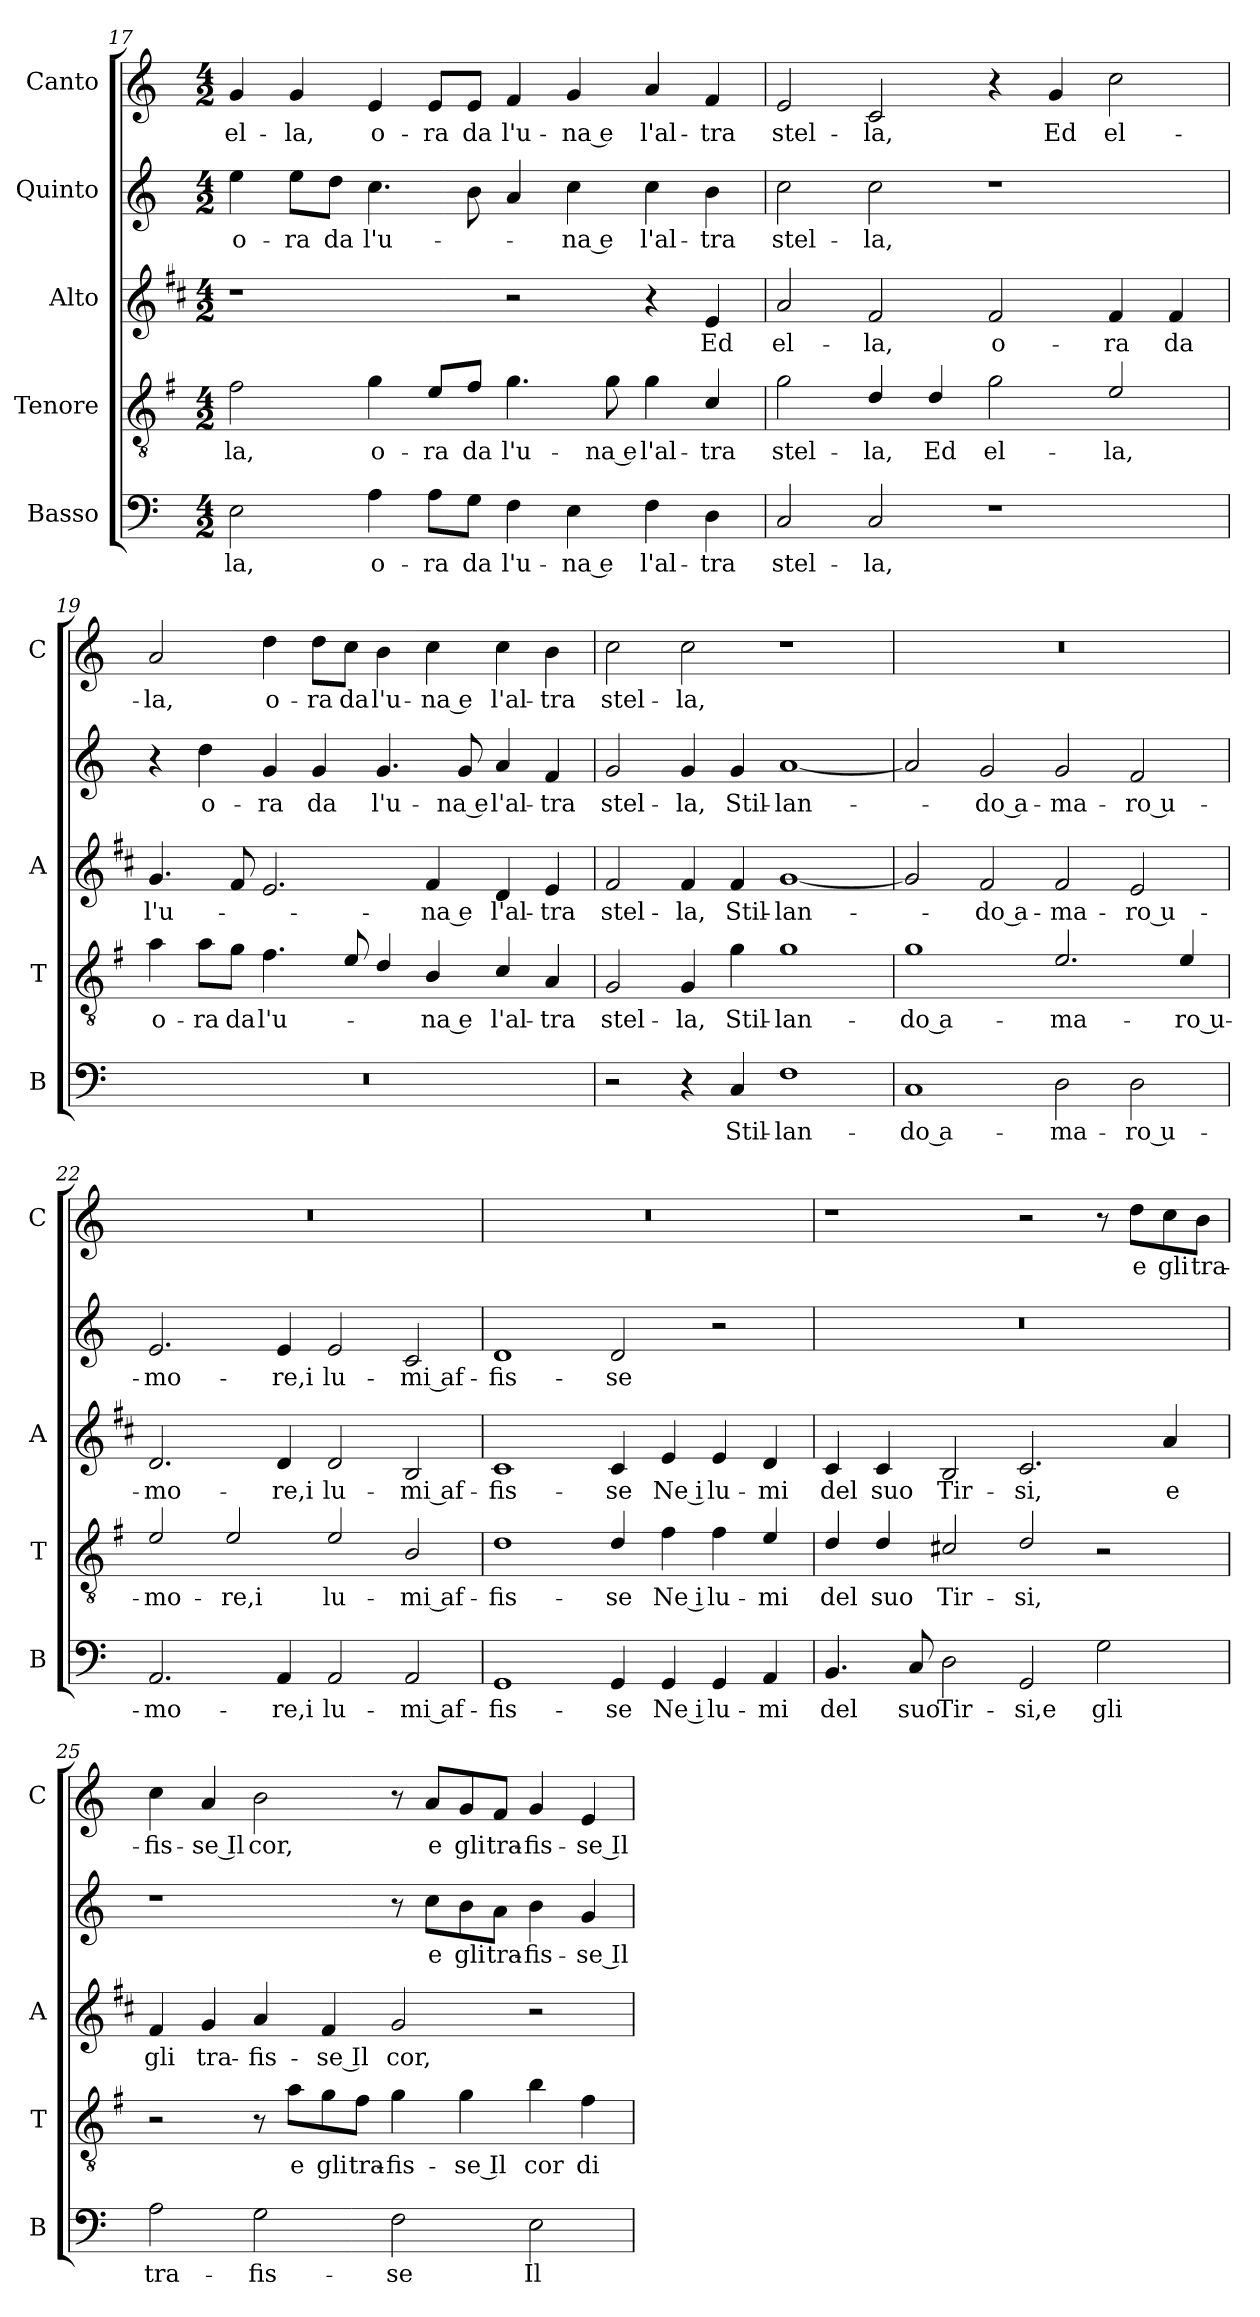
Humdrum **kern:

**kern	**text	**kern	**text	**kern	**text	**kern	**text	**kern	**text
*part5	*part5	*part4	*part4	*part3	*part3	*part2	*part2	*part1	*part1
*staff5	*staff5	*staff4	*staff4	*staff3	*staff3	*staff2	*staff2	*staff1	*staff1
*I"Basso	*	*I"Tenore	*	*I"Alto	*	*I"Quinto	*	*I"Canto	*
*I'B	*	*I'T	*	*I'A	*	*	*	*I'C	*
!!LO:PB:g=z
*clefF4	*	*clefGv2	*	*clefG2	*	*clefG2	*	*clefG2	*
*	*	*ITrd4c7	*	*ITrd1c2	*	*	*	*	*
*k[]	*	*k[]	*	*k[]	*	*k[]	*	*k[]	*
*C:	*	*C:	*	*C:	*	*C:	*	*C:	*
*M4/2	*	*M4/2	*	*M4/2	*	*M4/2	*	*M4/2	*
=17	=17	=17	=17	=17	=17	=17	=17	=17	=17
!	!LO:LY:b	!	!LO:LY:b	!	!	!	!LO:LY:b	!	!LO:LY:b
2E\	-la,	2B\	-la,	1r	.	4ee\	o-	4g/	el-
!	!	!	!	!	!	!	!LO:LY:b	!	!LO:LY:b
.	.	.	.	.	.	8ee\L	-ra	4g/	-la,
!	!	!	!	!	!	!	!LO:LY:b	!	!
.	.	.	.	.	.	8dd\J	da	.	.
!	!LO:LY:b	!	!LO:LY:b	!	!	!	!LO:LY:b	!	!LO:LY:b
4A\	o-	4c\	o-	.	.	4.cc\	l'u-	4e/	o-
!	!LO:LY:b	!	!LO:LY:b	!	!	!	!	!	!LO:LY:b
8A\L	-ra	8A/L	-ra	.	.	.	.	8e/L	-ra
!	!LO:LY:b	!	!LO:LY:b	!	!	!	!	!	!LO:LY:b
8G\J	da	8B/J	da	.	.	8b\	.	8e/J	da
!	!LO:LY:b	!	!LO:LY:b	!	!	!	!	!	!LO:LY:b
4F\	l'u-	4.c\	l'u-	2r	.	4a/	.	4f/	l'u-
!	!LO:LY:b	!	!	!	!	!	!LO:LY:b	!	!LO:LY:b
4E\	-na e	.	.	.	.	4cc\	-na e	4g/	-na e
!	!	!	!LO:LY:b	!	!	!	!	!	!
.	.	8c\	-na e	.	.	.	.	.	.
!	!LO:LY:b	!	!LO:LY:b	!	!	!	!LO:LY:b	!	!LO:LY:b
4F\	l'al-	4c\	l'al-	4r	.	4cc\	l'al-	4a/	l'al-
!	!LO:LY:b	!	!LO:LY:b	!	!LO:LY:b	!	!LO:LY:b	!	!LO:LY:b
4D\	-tra	4F/	-tra	4d/	Ed	4b\	-tra	4f/	-tra
=18	=18	=18	=18	=18	=18	=18	=18	=18	=18
!	!LO:LY:b	!	!LO:LY:b	!	!LO:LY:b	!	!LO:LY:b	!	!LO:LY:b
2C/	stel-	2c\	stel-	2g/	el-	2cc\	stel-	2e/	stel-
!	!LO:LY:b	!	!LO:LY:b	!	!LO:LY:b	!	!LO:LY:b	!	!LO:LY:b
2C/	-la,	4G/	-la,	2e/	-la,	2cc\	-la,	2c/	-la,
!	!	!	!LO:LY:b	!	!	!	!	!	!
.	.	4G/	Ed	.	.	.	.	.	.
!	!	!	!LO:LY:b	!	!LO:LY:b	!	!	!	!
1r	.	2c\	el-	2e/	o-	1r	.	4r	.
!	!	!	!	!	!	!	!	!	!LO:LY:b
.	.	.	.	.	.	.	.	4g/	Ed
!	!	!	!LO:LY:b	!	!LO:LY:b	!	!	!	!LO:LY:b
.	.	2A/	-la,	4e/	-ra	.	.	2cc\	el-
!	!	!	!	!	!LO:LY:b	!	!	!	!
.	.	.	.	4e/	da	.	.	.	.
=19	=19	=19	=19	=19	=19	=19	=19	=19	=19
!	!	!	!LO:LY:b	!	!LO:LY:b	!	!	!	!LO:LY:b
0r	.	4d\	o-	4.f/	l'u-	4r	.	2a/	-la,
!	!	!	!LO:LY:b	!	!	!	!LO:LY:b	!	!
.	.	8d\L	-ra	.	.	4dd\	o-	.	.
!	!	!	!LO:LY:b	!	!	!	!	!	!
.	.	8c\J	da	8e/	.	.	.	.	.
!	!	!	!LO:LY:b	!	!	!	!LO:LY:b	!	!LO:LY:b
.	.	4.B\	l'u-	2.d/	.	4g/	-ra	4dd\	o-
!	!	!	!	!	!	!	!LO:LY:b	!	!LO:LY:b
.	.	.	.	.	.	4g/	da	8dd\L	-ra
!	!	!	!	!	!	!	!	!	!LO:LY:b
.	.	8A/	.	.	.	.	.	8cc\J	da
!	!	!	!	!	!	!	!LO:LY:b	!	!LO:LY:b
.	.	4G/	.	.	.	4.g/	l'u-	4b\	l'u-
!	!	!	!LO:LY:b	!	!LO:LY:b	!	!	!	!LO:LY:b
.	.	4E/	-na e	4e/	-na e	.	.	4cc\	-na e
!	!	!	!	!	!	!	!LO:LY:b	!	!
.	.	.	.	.	.	8g/	-na e	.	.
!	!	!	!LO:LY:b	!	!LO:LY:b	!	!LO:LY:b	!	!LO:LY:b
.	.	4F/	l'al-	4c/	l'al-	4a/	l'al-	4cc\	l'al-
!	!	!	!LO:LY:b	!	!LO:LY:b	!	!LO:LY:b	!	!LO:LY:b
.	.	4D/	-tra	4d/	-tra	4f/	-tra	4b\	-tra
!!LO:LB:g=z
=20	=20	=20	=20	=20	=20	=20	=20	=20	=20
!	!	!	!LO:LY:b	!	!LO:LY:b	!	!LO:LY:b	!	!LO:LY:b
2r	.	2C/	stel-	2e/	stel-	2g/	stel-	2cc\	stel-
!	!	!	!LO:LY:b	!	!LO:LY:b	!	!LO:LY:b	!	!LO:LY:b
4r	.	4C/	-la,	4e/	-la,	4g/	-la,	2cc\	-la,
!	!LO:LY:b	!	!LO:LY:b	!	!LO:LY:b	!	!LO:LY:b	!	!
4C/	Stil-	4c\	Stil-	4e/	Stil-	4g/	Stil-	.	.
!	!LO:LY:b	!	!LO:LY:b	!	!LO:LY:b	!	!LO:LY:b	!	!
1F	-lan-	1c	-lan-	[1f	-lan-	[1a	-lan-	1r	.
=21	=21	=21	=21	=21	=21	=21	=21	=21	=21
!	!LO:LY:b	!	!LO:LY:b	!	!	!	!	!	!
1C	-do a-	1c	-do a-	2f/]	.	2a/]	.	0r	.
!	!	!	!	!	!LO:LY:b	!	!LO:LY:b	!	!
.	.	.	.	2e/	-do a-	2g/	-do a-	.	.
!	!LO:LY:b	!	!LO:LY:b	!	!LO:LY:b	!	!LO:LY:b	!	!
2D\	-ma-	2.A/	-ma-	2e/	-ma-	2g/	-ma-	.	.
!	!LO:LY:b	!	!	!	!LO:LY:b	!	!LO:LY:b	!	!
2D\	-ro u-	.	.	2d/	-ro u-	2f/	-ro u-	.	.
!	!	!	!LO:LY:b	!	!	!	!	!	!
.	.	4A/	-ro u-	.	.	.	.	.	.
=22	=22	=22	=22	=22	=22	=22	=22	=22	=22
!	!LO:LY:b	!	!LO:LY:b	!	!LO:LY:b	!	!LO:LY:b	!	!
2.AA/	-mo-	2A/	-mo-	2.c/	-mo-	2.e/	-mo-	0r	.
!	!	!	!LO:LY:b	!	!	!	!	!	!
.	.	2A/	-re,i	.	.	.	.	.	.
!	!LO:LY:b	!	!	!	!LO:LY:b	!	!LO:LY:b	!	!
4AA/	-re,i	.	.	4c/	-re,i	4e/	-re,i	.	.
!	!LO:LY:b	!	!LO:LY:b	!	!LO:LY:b	!	!LO:LY:b	!	!
2AA/	lu-	2A/	lu-	2c/	lu-	2e/	lu-	.	.
!	!LO:LY:b	!	!LO:LY:b	!	!LO:LY:b	!	!LO:LY:b	!	!
2AA/	-mi af-	2E/	-mi af-	2A/	-mi af-	2c/	-mi af-	.	.
=23	=23	=23	=23	=23	=23	=23	=23	=23	=23
!	!LO:LY:b	!	!LO:LY:b	!	!LO:LY:b	!	!LO:LY:b	!	!
1GG	-fis-	1G	-fis-	1B	-fis-	1d	-fis-	0r	.
!	!LO:LY:b	!	!LO:LY:b	!	!LO:LY:b	!	!LO:LY:b	!	!
4GG/	-se	4G/	-se	4B/	-se	2d/	-se	.	.
!	!LO:LY:b	!	!LO:LY:b	!	!LO:LY:b	!	!	!	!
4GG/	Ne i	4B\	Ne i	4d/	Ne i	.	.	.	.
!	!LO:LY:b	!	!LO:LY:b	!	!LO:LY:b	!	!	!	!
4GG/	lu-	4B\	lu-	4d/	lu-	2r	.	.	.
!	!LO:LY:b	!	!LO:LY:b	!	!LO:LY:b	!	!	!	!
4AA/	-mi	4A/	-mi	4c/	-mi	.	.	.	.
!!LO:LB:g=z
=24	=24	=24	=24	=24	=24	=24	=24	=24	=24
!	!LO:LY:b	!	!LO:LY:b	!	!LO:LY:b	!	!	!	!
4.BB/	del	4G/	del	4B/	del	0r	.	1r	.
!	!	!	!LO:LY:b	!	!LO:LY:b	!	!	!	!
.	.	4G/	suo	4B/	suo	.	.	.	.
!	!LO:LY:b	!	!	!	!	!	!	!	!
8C/	suo	.	.	.	.	.	.	.	.
!	!LO:LY:b	!	!LO:LY:b	!	!LO:LY:b	!	!	!	!
2D\	Tir-	2F#X/	Tir-	2A/	Tir-	.	.	.	.
!	!LO:LY:b	!	!LO:LY:b	!	!LO:LY:b	!	!	!	!
2GG/	-si,e	2G/	-si,	2.B/	-si,	.	.	2r	.
!	!LO:LY:b	!	!	!	!	!	!	!	!
2G\	gli	2r	.	.	.	.	.	8r	.
!	!	!	!	!	!	!	!	!	!LO:LY:b
.	.	.	.	.	.	.	.	8dd\L	e
!	!	!	!	!	!LO:LY:b	!	!	!	!LO:LY:b
.	.	.	.	4g/	e	.	.	8cc\	gli
!	!	!	!	!	!	!	!	!	!LO:LY:b
.	.	.	.	.	.	.	.	8b\J	tra-
=25	=25	=25	=25	=25	=25	=25	=25	=25	=25
!	!LO:LY:b	!	!	!	!LO:LY:b	!	!	!	!LO:LY:b
2A\	tra-	2r	.	4e/	gli	1r	.	4cc\	-fis-
!	!	!	!	!	!LO:LY:b	!	!	!	!LO:LY:b
.	.	.	.	4f/	tra-	.	.	4a/	-se Il
!	!LO:LY:b	!	!	!	!LO:LY:b	!	!	!	!LO:LY:b
2G\	-fis-	8r	.	4g/	-fis-	.	.	2b\	cor,
!	!	!	!LO:LY:b	!	!	!	!	!	!
.	.	8d\L	e	.	.	.	.	.	.
!	!	!	!LO:LY:b	!	!LO:LY:b	!	!	!	!
.	.	8c\	gli	4e/	-se Il	.	.	.	.
!	!	!	!LO:LY:b	!	!	!	!	!	!
.	.	8B\J	tra-	.	.	.	.	.	.
!	!LO:LY:b	!	!LO:LY:b	!	!LO:LY:b	!	!	!	!
2F\	-se	4c\	-fis-	2f/	cor,	8r	.	8r	.
!	!	!	!	!	!	!	!LO:LY:b	!	!LO:LY:b
.	.	.	.	.	.	8cc\L	e	8a/L	e
!	!	!	!LO:LY:b	!	!	!	!LO:LY:b	!	!LO:LY:b
.	.	4c\	-se Il	.	.	8b\	gli	8g/	gli
!	!	!	!	!	!	!	!LO:LY:b	!	!LO:LY:b
.	.	.	.	.	.	8a\J	tra-	8f/J	tra-
!	!LO:LY:b	!	!LO:LY:b	!	!	!	!LO:LY:b	!	!LO:LY:b
2E\	Il	4e\	cor	2r	.	4b\	-fis-	4g/	-fis-
!	!	!	!LO:LY:b	!	!	!	!LO:LY:b	!	!LO:LY:b
.	.	4B\	di	.	.	4g/	-se Il	4e/	-se Il
=	=	=	=	=	=	=	=	=	=
*-	*-	*-	*-	*-	*-	*-	*-	*-	*-
